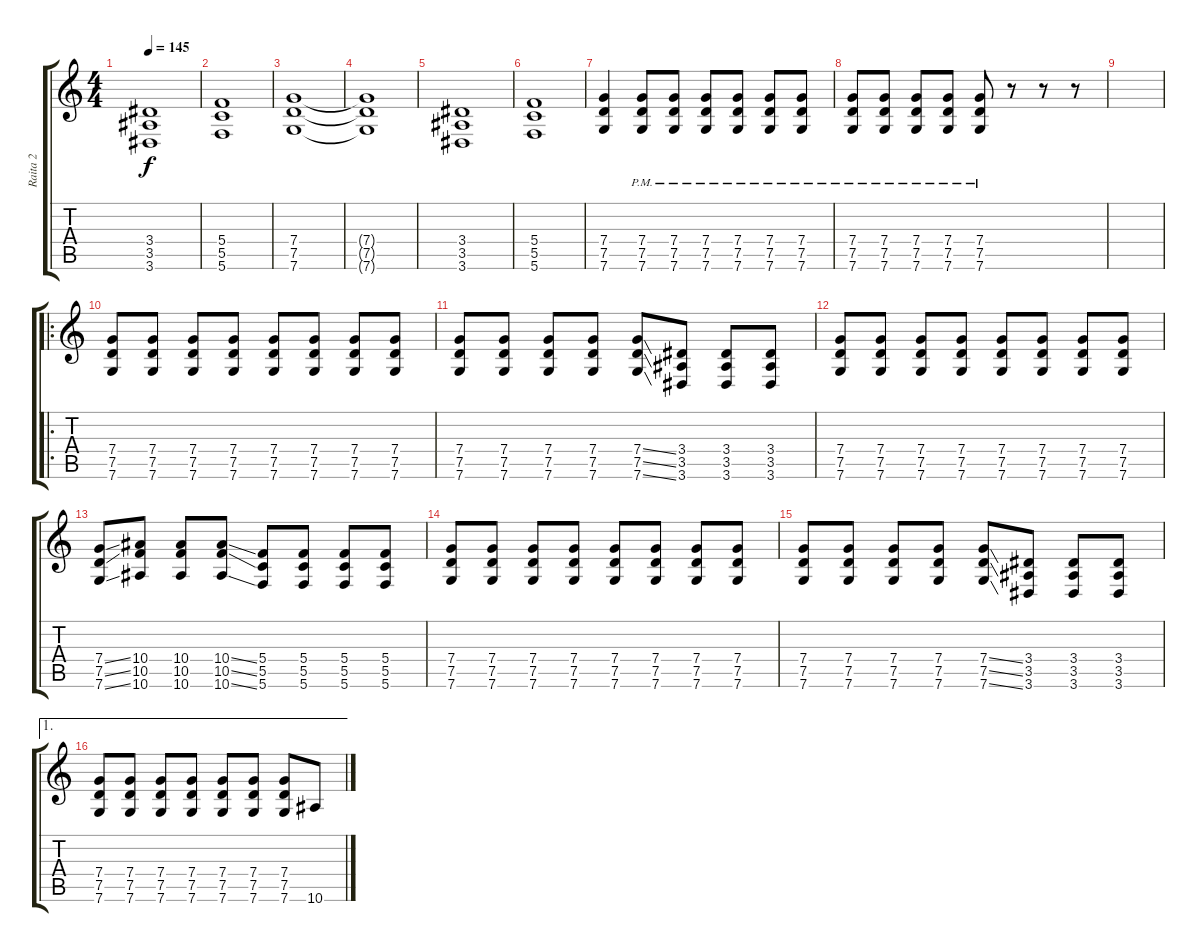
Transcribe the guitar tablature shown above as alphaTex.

\track ("Raita 2" "Raita 2") {instrument distortionguitar}
\staff {score tabs}
\tuning (D4 A3 F3 C3 G2 C2) {hide}
\ts (4 4)
\tempo 145
\clef g2
\ks c
(3.4 3.5 3.6).1{dy f instrument distortionguitar} |
(5.4 5.5 5.6).1 |
(7.4 7.5 7.6).1 |
(7.4{t} 7.5{t} 7.6{t}).1 |
(3.4 3.5 3.6).1{instrument distortionguitar} |
(5.4 5.5 5.6).1 |
(7.4 7.5 7.6).4 (7.4{pm} 7.5{pm} 7.6{pm}).8 (7.4{pm} 7.5{pm} 7.6{pm}).8 (7.4{pm} 7.5{pm} 7.6{pm}).8 (7.4{pm} 7.5{pm} 7.6{pm}).8 (7.4{pm} 7.5{pm} 7.6{pm}).8 (7.4{pm} 7.5{pm} 7.6{pm}).8 |
(7.4{pm} 7.5{pm} 7.6{pm}).8 (7.4{pm} 7.5{pm} 7.6{pm}).8 (7.4{pm} 7.5{pm} 7.6{pm}).8 (7.4{pm} 7.5{pm} 7.6{pm}).8 (7.4{pm} 7.5{pm} 7.6{pm}).8 r.8 r.8 r.8 |
|
\ro
(7.4 7.5 7.6).8 (7.4 7.5 7.6).8 (7.4 7.5 7.6).8 (7.4 7.5 7.6).8 (7.4 7.5 7.6).8 (7.4 7.5 7.6).8 (7.4 7.5 7.6).8 (7.4 7.5 7.6).8 |
(7.4 7.5 7.6).8 (7.4 7.5 7.6).8 (7.4 7.5 7.6).8 (7.4 7.5 7.6).8 (7.4{ss} 7.5{ss} 7.6{ss}).8 (3.4 3.5 3.6).8 (3.4 3.5 3.6).8 (3.4 3.5 3.6).8 |
(7.4 7.5 7.6).8 (7.4 7.5 7.6).8 (7.4 7.5 7.6).8 (7.4 7.5 7.6).8 (7.4 7.5 7.6).8 (7.4 7.5 7.6).8 (7.4 7.5 7.6).8 (7.4 7.5 7.6).8 |
(7.4{ss} 7.5{ss} 7.6{ss}).8 (10.4 10.5 10.6).8 (10.4 10.5 10.6).8 (10.4{ss} 10.5{ss} 10.6{ss}).8 (5.4 5.5 5.6).8 (5.4 5.5 5.6).8 (5.4 5.5 5.6).8 (5.4 5.5 5.6).8 |
(7.4 7.5 7.6).8 (7.4 7.5 7.6).8 (7.4 7.5 7.6).8 (7.4 7.5 7.6).8 (7.4 7.5 7.6).8 (7.4 7.5 7.6).8 (7.4 7.5 7.6).8 (7.4 7.5 7.6).8 |
(7.4 7.5 7.6).8 (7.4 7.5 7.6).8 (7.4 7.5 7.6).8 (7.4 7.5 7.6).8 (7.4{ss} 7.5{ss} 7.6{ss}).8 (3.4 3.5 3.6).8 (3.4 3.5 3.6).8 (3.4 3.5 3.6).8 |
\ae 1
(7.4 7.5 7.6).8 (7.4 7.5 7.6).8 (7.4 7.5 7.6).8 (7.4 7.5 7.6).8 (7.4 7.5 7.6).8 (7.4 7.5 7.6).8 (7.4 7.5 7.6).8 10.6.8
